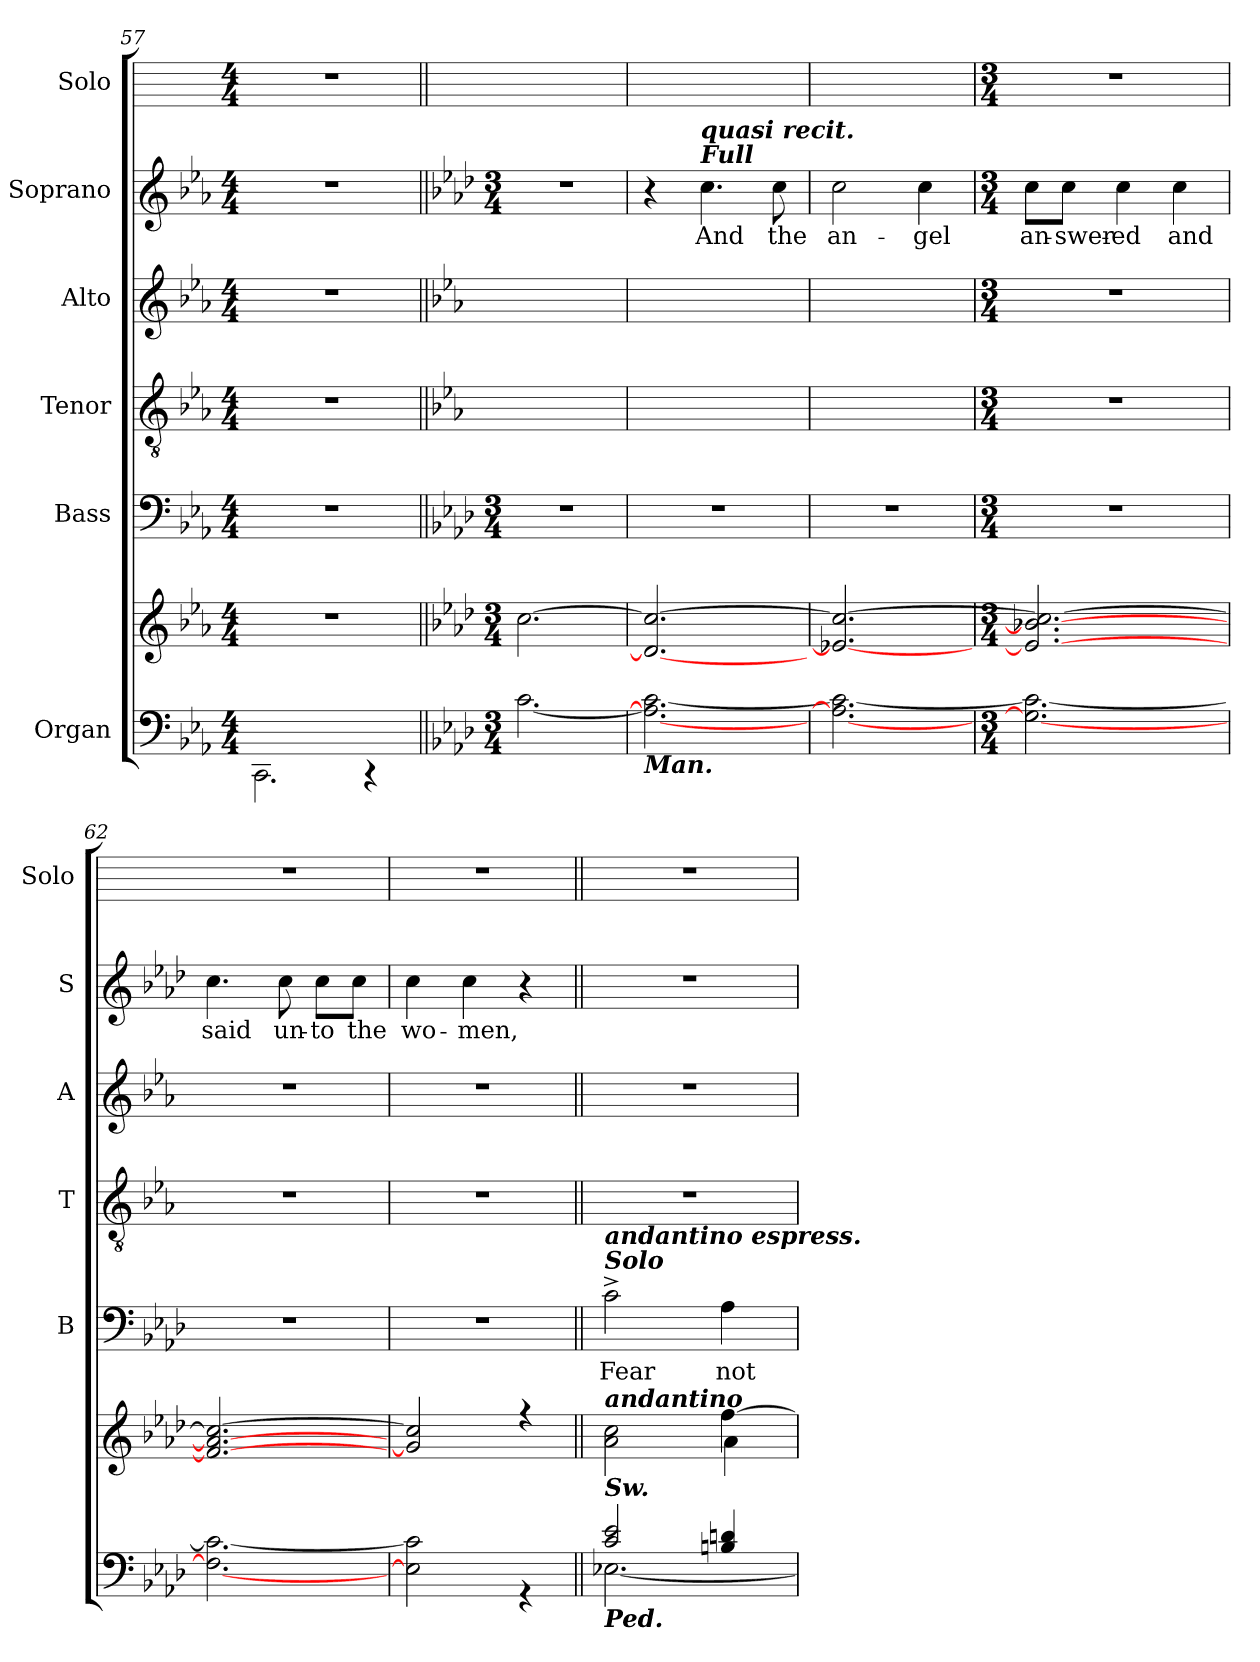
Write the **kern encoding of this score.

**kern	**kern	**kern	**text	**kern	**kern	**kern	**text	**kern
*part6	*part6	*part5	*part5	*part4	*part3	*part2	*part2	*part1
*staff7	*staff6	*staff5	*staff5	*staff4	*staff3	*staff2	*staff2	*staff1
*I"Organ	*	*I"Bass	*	*I"Tenor	*I"Alto	*I"Soprano	*	*I"Solo
*	*	*I'B	*	*I'T	*I'A	*I'S	*	*I'Solo
*clefF4	*clefG2	*clefF4	*	*clefGv2	*clefG2	*clefG2	*	*
*k[b-e-a-]	*k[b-e-a-]	*k[b-e-a-]	*	*k[b-e-a-]	*k[b-e-a-]	*k[b-e-a-]	*	*
*E-:	*E-:	*E-:	*	*E-:	*E-:	*E-:	*	*
*M4/4	*M4/4	*M4/4	*	*M4/4	*M4/4	*M4/4	*	*M4/4
=57	=57	=57	=57	=57	=57	=57	=57	=57
*^	*	*	*	*	*	*	*	*
1ryy	2.CC\	1r	1r	.	1r	1r	1r	.	1r
.	4r	.	.	.	.	.	.	.	.
=58||	=58||	=58||	=58||	=58||	=58||	=58||	=58||	=58||	=58||
*k[b-e-a-d-]	*	*k[b-e-a-d-]	*k[b-e-a-d-]	*	*	*	*k[b-e-a-d-]	*	*
*A-:	*	*A-:	*A-:	*	*	*	*A-:	*	*
*M3/4	*	*M3/4	*M3/4	*	*	*	*M3/4	*	*
!	!	!	!LO:N:vis=1	!	!	!	!LO:N:vis=1	!	!
2.ryy	[2.c\	[2.cc	2.r	.	2.r	2.r	2.r	.	2.r
=59	=59	=59	=59	=59	=59	=59	=59	=59	=59
!LO:TX:b:Bi:t=Man.	!	!	!	!	!	!	!	!	!
!	!	!	!LO:N:vis=1	!	!	!	!	!	!
2.ryy	2.A\_ 2.c\_	2.d_ 2.cc_	2.r	.	2.r	2.r	4r	.	2.r
!	!	!	!	!	!	!	!LO:TX:a:Bi:t=Full	!	!
!	!	!	!	!	!	!	!LO:TX:a:Bi:t=quasi recit.	!	!
!	!	!	!	!	!	!	!	!LO:LY:b	!
.	.	.	.	.	.	.	4.cc	And	.
!	!	!	!	!	!	!	!	!LO:LY:b	!
.	.	.	.	.	.	.	8cc	the	.
=60	=60	=60	=60	=60	=60	=60	=60	=60	=60
!	!	!	!LO:N:vis=1	!	!	!	!	!LO:LY:b	!
2.ryy	2.A-\_ 2.c\_	2.e-X_ 2.cc_	2.r	.	2.r	2.r	2cc	an-	2.r
!	!	!	!	!	!	!	!	!LO:LY:b	!
.	.	.	.	.	.	.	4cc	-gel	.
!!LO:LB:g=z
=61	=61	=61	=61	=61	=61	=61	=61	=61	=61
*M3/4	*	*M3/4	*M3/4	*	*M3/4	*M3/4	*M3/4	*	*M3/4
*	*	*^	*	*	*	*	*	*	*
!	!	!	!LO:N:vis=1	!LO:N:vis=1	!	!	!	!	!LO:LY:b	!
2.ryy	2.G\_ 2.c\_	2.e/_ 2.b-X/_ 2.cc/_	2.ryy	2.r	.	2.r	2.r	8cc\L	an-	2.r
!	!	!	!	!	!	!	!	!	!LO:LY:b	!
.	.	.	.	.	.	.	.	8cc\J	-swer-	.
!	!	!	!	!	!	!	!	!	!LO:LY:b	!
.	.	.	.	.	.	.	.	4cc	-ed	.
!	!	!	!	!	!	!	!	!	!LO:LY:b	!
.	.	.	.	.	.	.	.	4cc	and	.
=62	=62	=62	=62	=62	=62	=62	=62	=62	=62	=62
!	!	!	!LO:N:vis=1	!LO:N:vis=1	!	!	!	!	!LO:LY:b	!
2.ryy	2.F\_ 2.c\_	2.f/_ 2.a-/_ 2.cc/_	2.ryy	2.r	.	2.r	2.r	4.cc	said	2.r
!	!	!	!	!	!	!	!	!	!LO:LY:b	!
.	.	.	.	.	.	.	.	8cc	un-	.
!	!	!	!	!	!	!	!	!	!LO:LY:b	!
.	.	.	.	.	.	.	.	8cc\L	-to	.
!	!	!	!	!	!	!	!	!	!LO:LY:b	!
.	.	.	.	.	.	.	.	8cc\J	the	.
=63	=63	=63	=63	=63	=63	=63	=63	=63	=63	=63
!	!	!	!LO:N:vis=1	!LO:N:vis=1	!	!	!	!	!LO:LY:b	!
2.ryy	2E\] 2c\]	2g/] 2cc/]	2.ryy	2.r	.	2.r	2.r	4cc	wo-	2.r
!	!	!	!	!	!	!	!	!	!LO:LY:b	!
.	.	.	.	.	.	.	.	4cc	-men,	.
.	4r	4r	.	.	.	.	.	4r	.	.
=64||	=64||	=64||	=64||	=64||	=64||	=64||	=64||	=64||	=64||	=64||
!	!	!	!	!LO:TX:a:Bi:t=Solo	!	!	!	!	!	!
!	!	!	!	!LO:TX:a:Bi:t=andantino espress.	!	!	!	!	!	!
!	!	!LO:TX:a:Bi:t=andantino	!	!	!	!	!	!	!	!
!LO:TX:a:Bi:t=Sw.	!	!	!	!	!	!	!	!	!	!
!LO:TX:b:Bi:t=Ped.	!	!	!	!	!	!	!	!	!	!
!	!	!	!	!	!LO:LY:b	!	!	!LO:N:vis=1	!	!
2c/ 2e-/	[2.E-X\	2ryy	2a-\ 2cc\	2c^	Fear	2.r	2.r	2.r	.	2.r
!	!	!	!	!	!LO:LY:b	!	!	!	!	!
4Bn/ 4dn/	.	[4ff\	4a-\	4A-	not	.	.	.	.	.
*v	*v	*	*	*	*	*	*	*	*	*
*	*v	*v	*	*	*	*	*	*	*
=	=	=	=	=	=	=	=	=
*-	*-	*-	*-	*-	*-	*-	*-	*-
